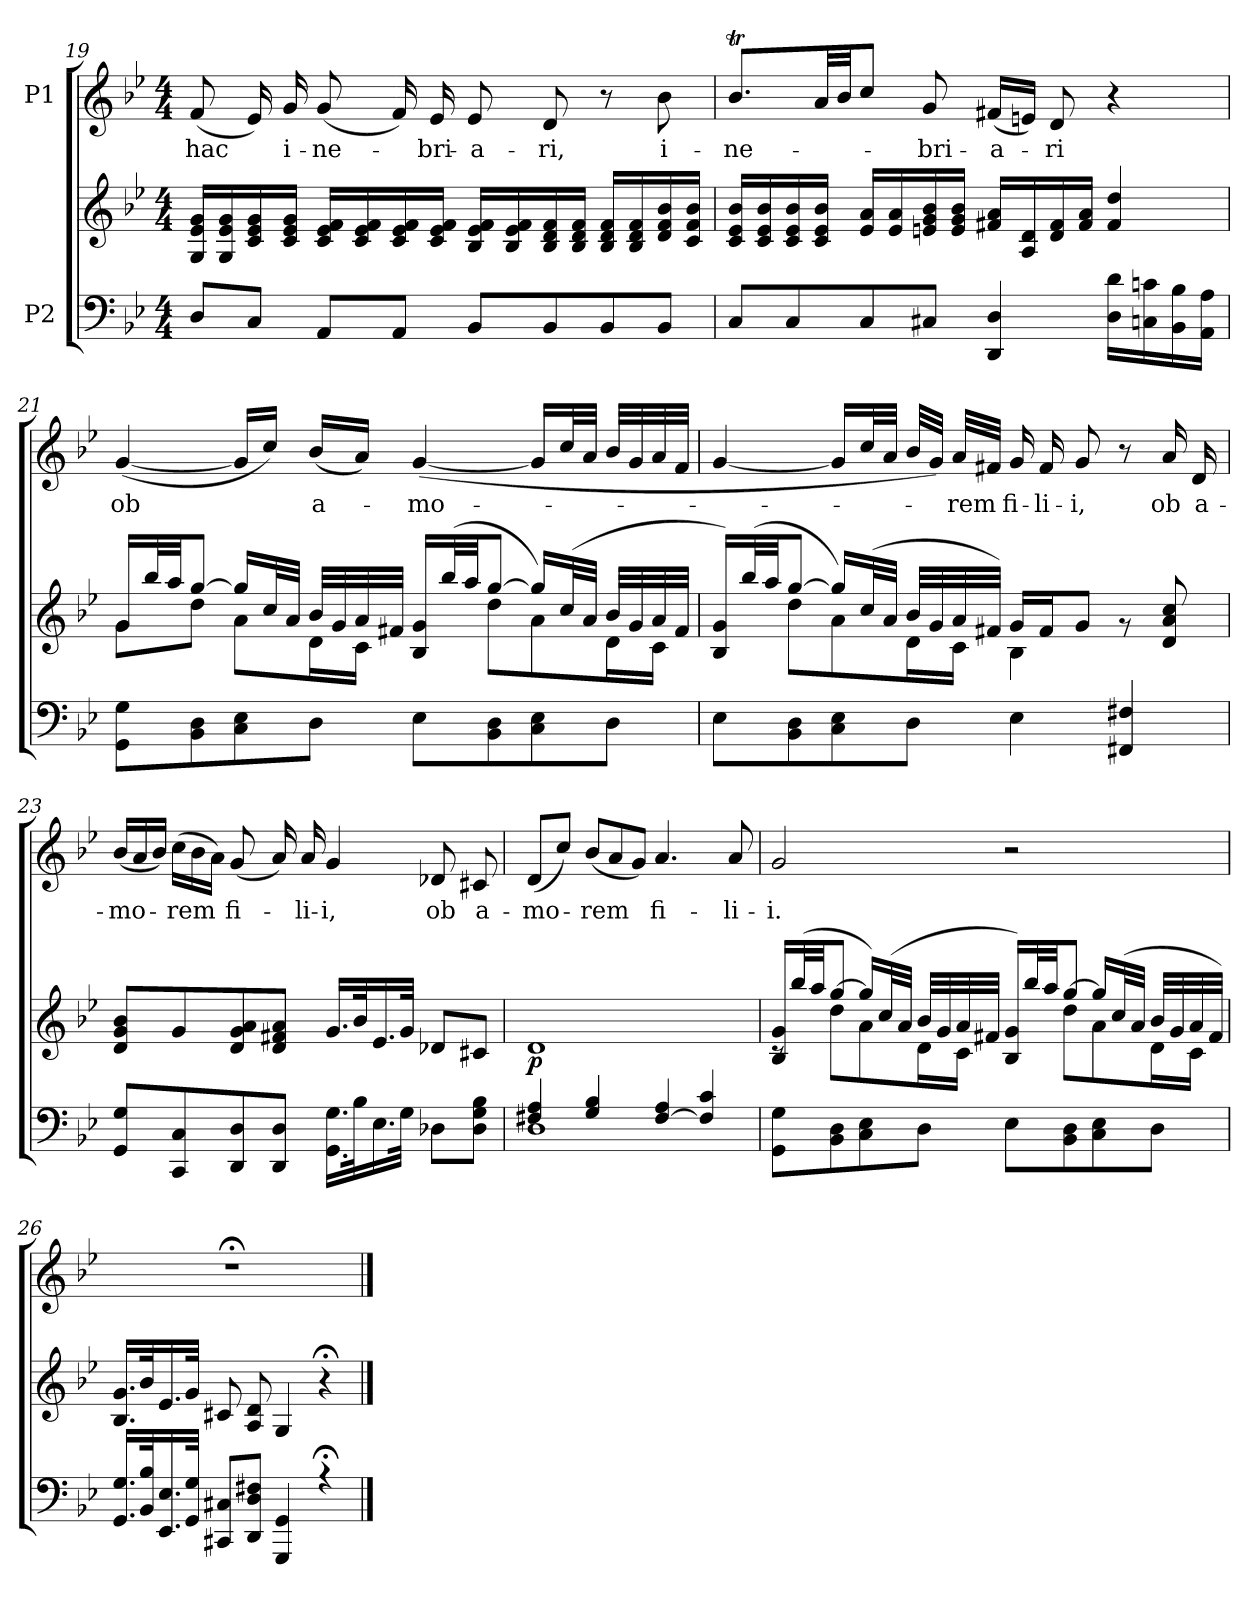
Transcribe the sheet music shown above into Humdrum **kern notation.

**kern	**kern	**dynam	**kern	**text
*part2	*part2	*part2	*part1	*part1
*staff3	*staff2	*staff2/3	*staff1	*staff1
*I"P2	*	*	*I"P1	*
*clefF4	*clefG2	*	*clefG2	*
*k[b-e-]	*k[b-e-]	*	*k[b-e-]	*
*B-:	*B-:	*	*B-:	*
*M4/4	*M4/4	*	*M4/4	*
=19	=19	=19	=19	=19
*^	*^	*	*	*
*	*	*	*^	*	*	*
!	!	!	!	!	!	!	!LO:LY:b
8D/L	1ryy	1ryy	1ryy	16G/ 16e-/ 16g/LL	.	(<8f/	hac
.	.	.	.	16G/ 16e-/ 16g/	.	.	.
8C/J	.	.	.	16c/ 16e-/ 16g/	.	16e-/)	.
!	!	!	!	!	!	!	!LO:LY:b
.	.	.	.	16c/ 16e-/ 16g/JJ	.	16g/	i-
!	!	!	!	!	!	!	!LO:LY:b
8AA/L	.	.	.	16c/ 16e-/ 16f/LL	.	(<8g/	-ne-
.	.	.	.	16c/ 16e-/ 16f/	.	.	.
8AA/J	.	.	.	16c/ 16e-/ 16f/	.	16f/)	.
!	!	!	!	!	!	!	!LO:LY:b
.	.	.	.	16c/ 16e-/ 16f/JJ	.	16e-/	-bri-
!	!	!	!	!	!	!	!LO:LY:b
8BB-/L	.	.	.	16B-/ 16e-/ 16f/LL	.	8e-/	-a-
.	.	.	.	16B-/ 16e-/ 16f/	.	.	.
!	!	!	!	!	!	!	!LO:LY:b
8BB-/	.	.	.	16B-/ 16d/ 16f/	.	8d/	-ri,
.	.	.	.	16B-/ 16d/ 16f/JJ	.	.	.
8BB-/	.	.	.	16B-/ 16d/ 16f/LL	.	8r	.
.	.	.	.	16B-/ 16d/ 16f/	.	.	.
!	!	!	!	!	!	!	!LO:LY:b
8BB-/J	.	.	.	16d/ 16f/ 16b-/	.	8b-\	i-
.	.	.	.	16c/ 16f/ 16b-/JJ	.	.	.
!!LO:LB:g=z
=20	=20	=20	=20	=20	=20	=20	=20
!	!	!	!	!	!	!	!LO:LY:b
8C/L	1ryy	1ryy	1ryy	16c/ 16e-/ 16b-/LL	.	8.b-T/L	-ne-
.	.	.	.	16c/ 16e-/ 16b-/	.	.	.
8C/	.	.	.	16c/ 16e-/ 16b-/	.	.	.
.	.	.	.	16c/ 16e-/ 16b-/JJ	.	32a/LL	.
.	.	.	.	.	.	32b-/JJ	.
8C/	.	.	.	16e-/ 16a/LL	.	8cc/J	.
.	.	.	.	16e-/ 16a/	.	.	.
!	!	!	!	!	!	!	!LO:LY:b
8C#X/J	.	.	.	16en/ 16g/ 16b-/	.	8g/	-bri-
.	.	.	.	16e/ 16g/ 16b-/JJ	.	.	.
!	!	!	!	!	!	!	!LO:LY:b
4DD/ 4D/	.	.	.	16f#X/ 16a/LL	.	(<16f#X/LL	-a-
.	.	.	.	16A/ 16d/	.	16en/JJ)	.
!	!	!	!	!	!	!	!LO:LY:b
.	.	.	.	16d/ 16f#/	.	8d/	-ri
.	.	.	.	16f#/ 16a/JJ	.	.	.
16D\ 16d\LL	.	.	.	4f#/ 4dd/	.	4r	.
16Cn\ 16cn\	.	.	.	.	.	.	.
16BB-\ 16B-\	.	.	.	.	.	.	.
16AA\ 16A\JJ	.	.	.	.	.	.	.
=21	=21	=21	=21	=21	=21	=21	=21
!	!	!	!	!	!	!	!LO:LY:b
8GG\ 8G\L	1ryy	1ryy	8g\L	16g/LL	.	(<[<4g/	ob
.	.	.	.	32bb-/L	.	.	.
.	.	.	.	32aa/JJ	.	.	.
8BB-\ 8D\	.	.	8dd\J	[>8gg/J	.	.	.
8C\ 8E-\	.	.	8a\L	16gg/LL]	.	16g/LL]	.
.	.	.	.	32cc/L	.	16cc/JJ)	.
.	.	.	.	32a/JJJ	.	.	.
!	!	!	!	!	!	!	!LO:LY:b
8D\J	.	.	16d\L	32b-/LLL	.	(<16b-/LL	a-
.	.	.	.	32g/	.	.	.
.	.	.	16c\JJ	32a/	.	16a/JJ)	.
.	.	.	.	32f#X/JJJ	.	.	.
!	!	!	!	!	!	!	!LO:LY:b
8E-\L	.	.	8ryy	16B-/ 16g/LL	.	(<[<4g/	-mo-
.	.	.	.	(>32bb-/L	.	.	.
.	.	.	.	32aa/JJ	.	.	.
8BB-\ 8D\	.	.	8dd\L	[>8gg/J	.	.	.
8C\ 8E-\	.	.	8a\	16gg/LL])	.	16g/LL]	.
.	.	.	.	(>32cc/L	.	32cc/L	.
.	.	.	.	32a/JJJ	.	32a/JJJ	.
8D\J	.	.	16d\L	32b-/LLL	.	32b-/LLL	.
.	.	.	.	32g/	.	32g/	.
.	.	.	16c\JJ	32a/	.	32a/	.
.	.	.	.	32f#/JJJ	.	32f/JJJ	.
!!LO:LB:g=z
=22	=22	=22	=22	=22	=22	=22	=22
8E-\L	1ryy	1ryy	8ryy	16B-/ 16g/LL)	.	[<4g/	.
.	.	.	.	(>32bb-/L	.	.	.
.	.	.	.	32aa/JJ	.	.	.
8BB-\ 8D\	.	.	8dd\L	[>8gg/J	.	.	.
8C\ 8E-\	.	.	8a\	16gg/LL])	.	16g/LL]	.
.	.	.	.	(>32cc/L	.	32cc/L	.
.	.	.	.	32a/JJJ	.	32a/JJJ	.
8D\J	.	.	16d\L	32b-/LLL	.	32b-/LLL	.
.	.	.	.	32g/	.	32g/JJJ)	.
!	!	!	!	!	!	!	!LO:LY:b
.	.	.	16c\JJ	32a/	.	32a/LLL	-rem
.	.	.	.	32f#X/JJJ)	.	32f#X/JJJ	.
!	!	!	!	!	!	!	!LO:LY:b
4E-\	.	.	4B-\	16g/LL	.	16g/	fi-
!	!	!	!	!	!	!	!LO:LY:b
.	.	.	.	16f#/J	.	16f#/	-li-
!	!	!	!	!	!	!	!LO:LY:b
.	.	.	.	8g/J	.	8g/	-i,
4FF#X/ 4F#X/	.	.	4ryy	8r	.	8r	.
!	!	!	!	!	!	!	!LO:LY:b
.	.	.	.	8d/ 8a/ 8cc/	.	16a/	ob
!	!	!	!	!	!	!	!LO:LY:b
.	.	.	.	.	.	16d/	a-
=23	=23	=23	=23	=23	=23	=23	=23
*	*	*	*	*	*	*Xtuplet	*
!	!	!	!	!	!	!	!LO:LY:b
8GG/ 8G/L	1ryy	1ryy	1ryy	8d/ 8g/ 8b-/L	.	(<24b-/LL	-mo-
.	.	.	.	.	.	24a/	.
.	.	.	.	.	.	24b-/JJ)	.
!	!	!	!	!	!	!	!LO:LY:b
8CC/ 8C/	.	.	.	8g/	.	(>24cc\LL	-rem
.	.	.	.	.	.	24b-\	.
.	.	.	.	.	.	24a\JJ)	.
!	!	!	!	!	!	!	!LO:LY:b
8DD/ 8D/	.	.	.	8d/ 8g/ 8a/	.	(<8g/	fi-
8DD/ 8D/J	.	.	.	8d/ 8f#X/ 8a/J	.	16a/)	.
!	!	!	!	!	!	!	!LO:LY:b
.	.	.	.	.	.	16a/	-li-
!	!	!	!	!	!	!	!LO:LY:b
16.GG\ 16.G\LL	.	.	.	16.g/LL	.	4g/	-i,
32B-\k	.	.	.	32b-/k	.	.	.
16.E-\	.	.	.	16.e-/	.	.	.
32G\JJk	.	.	.	32g/JJk	.	.	.
!	!	!	!	!	!	!	!LO:LY:b
8D-X\L	.	.	.	8d-X/L	.	8d-X/	ob
!	!	!	!	!	!	!	!LO:LY:b
8D-\ 8G\ 8B-\J	.	.	.	8c#X/J	.	8c#X/	a-
!!LO:PB:g=z
=24	=24	=24	=24	=24	=24	=24	=24
!	!	!	!	!	!LO:DY:b	!	!LO:LY:b
4F#X/ 4A/	1D	1ryy	1ryy	1d	p	(<8d/L	-mo-
.	.	.	.	.	.	8cc/J)	.
!	!	!	!	!	!	!	!LO:LY:b
4G/ 4B-/	.	.	.	.	.	(<12b-/L	-rem
.	.	.	.	.	.	12a/	.
.	.	.	.	.	.	12g/J)	.
!	!	!	!	!	!	!	!LO:LY:b
[<4F#/ 4A/	.	.	.	.	.	4.a/	fi-
4F#/] 4c/	.	.	.	.	.	.	.
!	!	!	!	!	!	!	!LO:LY:b
.	.	.	.	.	.	8a/	-li-
=25	=25	=25	=25	=25	=25	=25	=25
!	!	!	!	!	!	!	!LO:LY:b
8GG\ 8G\L	1ryy	1ryy	8rc	16B-/ 16g/LL	.	2g/	-i.
.	.	.	.	(>32bb-/L	.	.	.
.	.	.	.	32aa/JJ	.	.	.
8BB-\ 8D\	.	.	8dd\L	[>8gg/J	.	.	.
8C\ 8E-\	.	.	8a\	16gg/LL])	.	.	.
.	.	.	.	(>32cc/L	.	.	.
.	.	.	.	32a/JJJ	.	.	.
8D\J	.	.	16d\L	32b-/LLL	.	.	.
.	.	.	.	32g/	.	.	.
.	.	.	16c\JJ	32a/	.	.	.
.	.	.	.	32f#X/JJJ	.	.	.
8E-\L	.	.	8ryy	16B-/ 16g/LL)	.	2r	.
.	.	.	.	32bb-/L	.	.	.
.	.	.	.	32aa/JJ	.	.	.
8BB-\ 8D\	.	.	8dd\L	[>8gg/J	.	.	.
8C\ 8E-\	.	.	8a\	16gg/LL]	.	.	.
.	.	.	.	(>32cc/L	.	.	.
.	.	.	.	32a/JJJ	.	.	.
8D\J	.	.	16d\L	32b-/LLL	.	.	.
.	.	.	.	32g/	.	.	.
.	.	.	16c\JJ	32a/	.	.	.
.	.	.	.	32f#/JJJ)	.	.	.
=26	=26	=26	=26	=26	=26	=26	=26
16.GG/ 16.G/LL	1ryy	1ryy	1ryy	16.B-/ 16.g/LL	.	1r;<	.
32BB-/ 32B-/k	.	.	.	32b-/k	.	.	.
16.EE-/ 16.E-/	.	.	.	16.e-/	.	.	.
32GG/ 32G/JJk	.	.	.	32g/JJk	.	.	.
8CC#X/ 8C#X/L	.	.	.	8c#X/	.	.	.
8DD/ 8D/ 8F#X/J	.	.	.	8A/ 8d/	.	.	.
4GGG/ 4GG/	.	.	.	4G/	.	.	.
4r;<	.	.	.	4r;<	.	.	.
*v	*v	*	*	*	*	*	*
*	*v	*v	*v	*	*	*
==	==	==	==	==
*-	*-	*-	*-	*-
